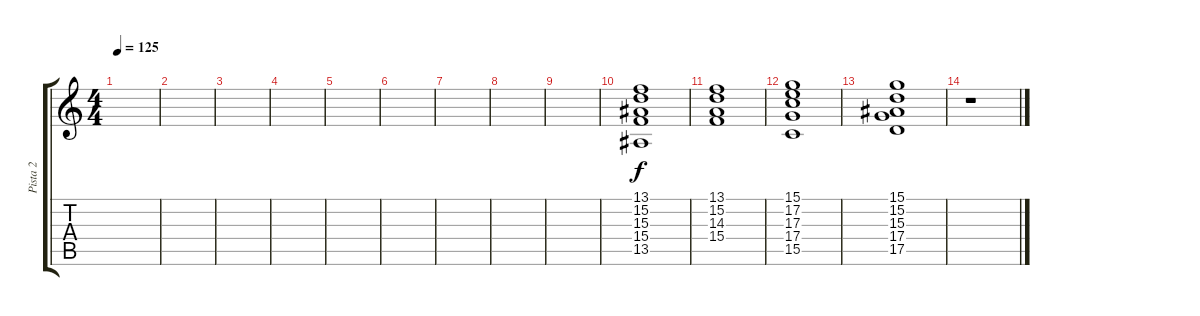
\track ("Pista 2" "Pista 2") {instrument acousticgrandpiano}
\staff {score tabs}
\tuning (E4 B3 G3 D3 A2 E2) {hide}
\ts (4 4)
\tempo 125
\clef g2
\ks c
|
|
|
|
|
|
|
|
|
(13.1 15.2 15.3 15.4 13.5).1 |
(13.1 15.2 14.3 15.4).1 |
(15.1 17.2 17.3 17.4 15.5).1 |
(15.1 15.2 15.3 17.4 17.5).1 |
r.1
